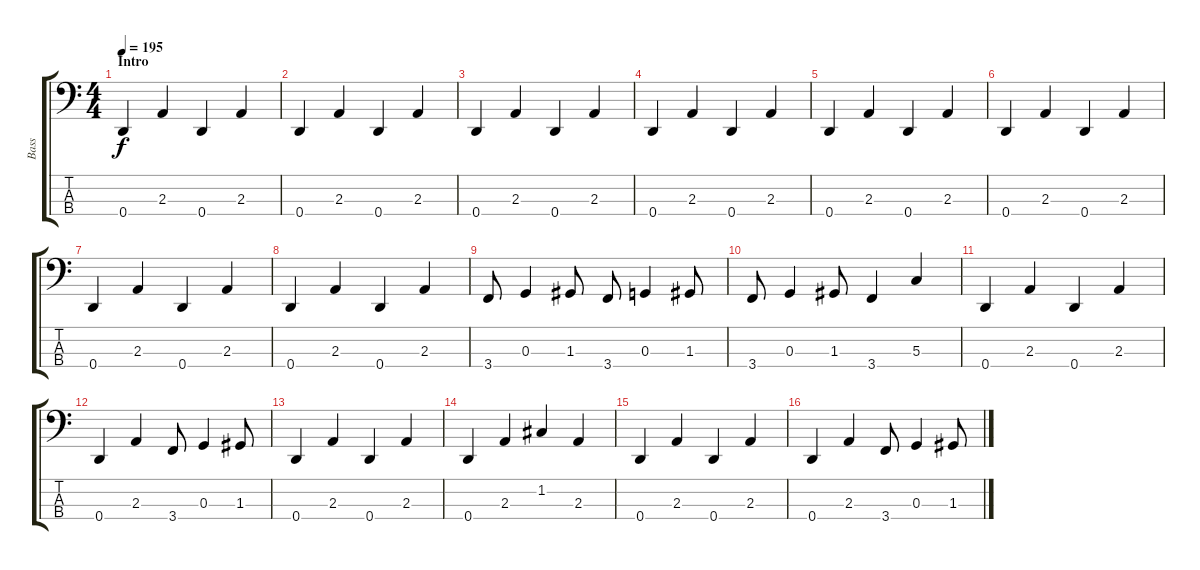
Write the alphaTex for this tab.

\track ("Bass" "Bass") {instrument electricbassfinger}
\staff {score tabs}
\tuning (F2 C2 G1 D1) {hide}
\ts (4 4)
\section ("" "Intro")
\tempo 195
\clef f4
\ks c
0.4.4{dy f instrument electricbassfinger} 2.3.4 0.4.4 2.3.4 |
0.4.4 2.3.4 0.4.4 2.3.4 |
0.4.4 2.3.4 0.4.4 2.3.4 |
0.4.4 2.3.4 0.4.4 2.3.4 |
0.4.4 2.3.4 0.4.4 2.3.4 |
0.4.4 2.3.4 0.4.4 2.3.4 |
0.4.4 2.3.4 0.4.4 2.3.4 |
0.4.4 2.3.4 0.4.4 2.3.4 |
3.4.8 0.3.4 1.3.8 3.4.8 0.3.4 1.3.8 |
3.4.8 0.3.4 1.3.8 3.4.4 5.3.4 |
0.4.4 2.3.4 0.4.4 2.3.4 |
0.4.4 2.3.4 3.4.8 0.3.4 1.3.8 |
0.4.4 2.3.4 0.4.4 2.3.4 |
0.4.4 2.3.4 1.2.4 2.3.4 |
0.4.4 2.3.4 0.4.4 2.3.4 |
0.4.4 2.3.4 3.4.8 0.3.4 1.3.8
